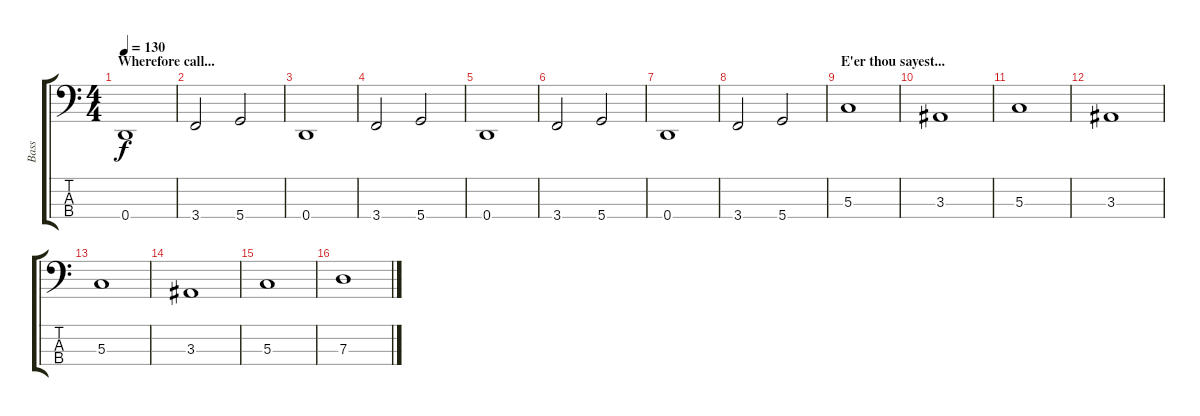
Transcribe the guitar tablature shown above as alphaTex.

\track ("Bass" "Bass") {instrument electricbassfinger}
\staff {score tabs}
\tuning (F2 C2 G1 D1) {hide}
\ts (4 4)
\section ("" "Wherefore call...")
\tempo 130
\clef f4
\ks c
0.4.1{dy f} |
3.4.2 5.4.2 |
0.4.1 |
3.4.2 5.4.2 |
0.4.1 |
3.4.2 5.4.2 |
0.4.1 |
3.4.2 5.4.2 |
\section ("" "E'er thou sayest...")
5.3.1 |
3.3.1 |
5.3.1 |
3.3.1 |
5.3.1 |
3.3.1 |
5.3.1 |
7.3.1
